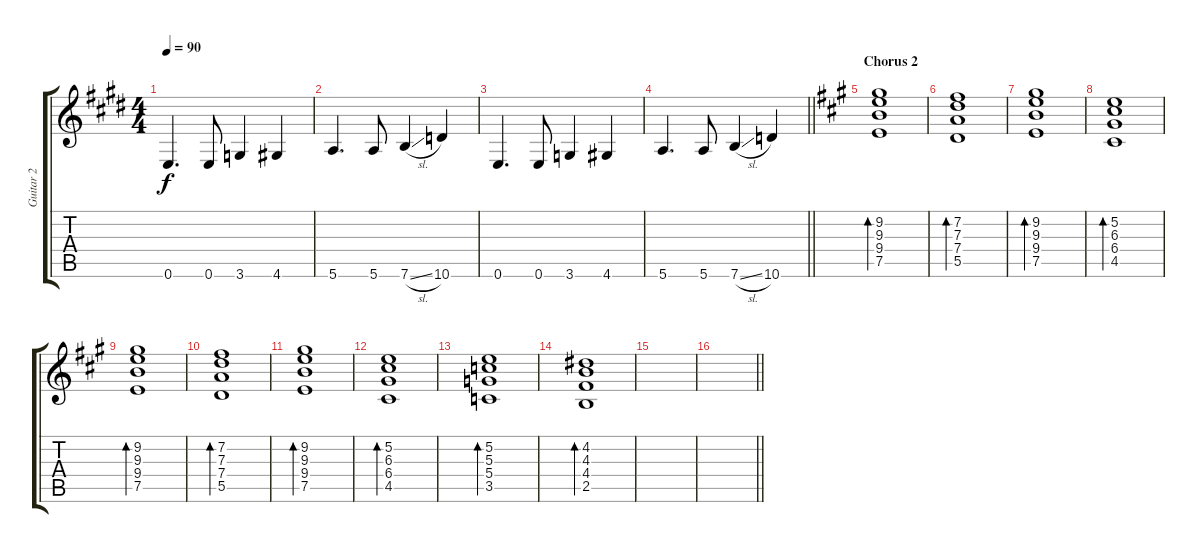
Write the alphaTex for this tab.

\track ("Guitar 2" "Guitar 2") {instrument acousticguitarsteel}
\staff {score tabs}
\tuning (E4 B3 G3 D3 A2 E2) {hide}
\ts (4 4)
\tempo 90
\clef g2
\ks e
0.6.4{d dy f} 0.6.8 3.6.4 4.6.4 |
5.6.4{d} 5.6.8 7.6{sl}.4 10.6.4 |
0.6.4{d} 0.6.8 3.6.4 4.6.4 |
\barLineRight lightlight
5.6.4{d} 5.6.8 7.6{sl}.4 10.6.4 |
\section ("" "Chorus 2")
\ks a
(9.2 9.3 9.4 7.5).1{bd 480} |
(7.2 7.3 7.4 5.5).1{bd 480} |
(9.2 9.3 9.4 7.5).1{bd 480} |
(5.2 6.3 6.4 4.5).1{bd 480} |
(9.2 9.3 9.4 7.5).1{bd 480} |
(7.2 7.3 7.4 5.5).1{bd 480} |
(9.2 9.3 9.4 7.5).1{bd 480} |
(5.2 6.3 6.4 4.5).1{bd 480} |
(5.2 5.3 5.4 3.5).1{bd 480} |
(4.2 4.3 4.4 2.5).1{bd 480} |
|
\barLineRight lightlight
